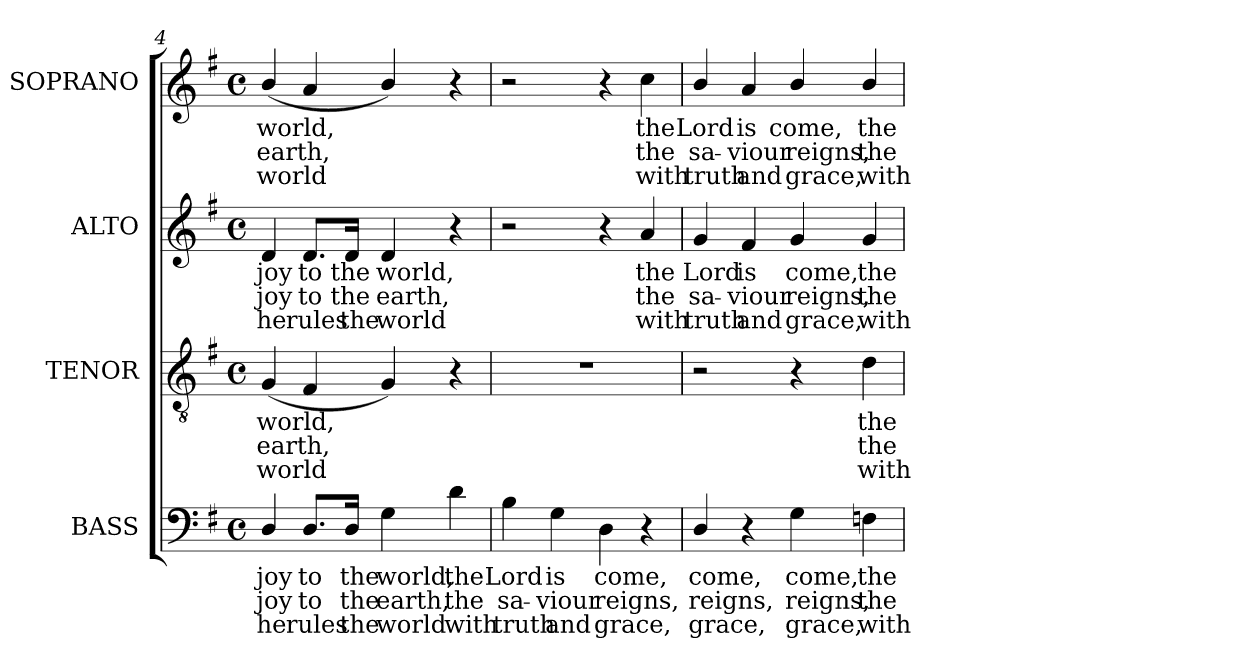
**kern	**text	**text	**text	**kern	**text	**text	**text	**kern	**text	**text	**text	**kern	**text	**text	**text
*part4	*part4	*part4	*part4	*part3	*part3	*part3	*part3	*part2	*part2	*part2	*part2	*part1	*part1	*part1	*part1
*staff4	*staff4	*staff4	*staff4	*staff3	*staff3	*staff3	*staff3	*staff2	*staff2	*staff2	*staff2	*staff1	*staff1	*staff1	*staff1
*I"BASS	*	*	*	*I"TENOR	*	*	*	*I"ALTO	*	*	*	*I"SOPRANO	*	*	*
*I'B.	*	*	*	*I'T.	*	*	*	*I'A.	*	*	*	*I'S.	*	*	*
*clefF4	*	*	*	*clefGv2	*	*	*	*clefG2	*	*	*	*clefG2	*	*	*
*	*	*	*	*ITrd7c12	*	*	*	*	*	*	*	*	*	*	*
*k[f#]	*	*	*	*k[f#]	*	*	*	*k[f#]	*	*	*	*k[f#]	*	*	*
*G:	*	*	*	*G:	*	*	*	*G:	*	*	*	*G:	*	*	*
*M4/4	*	*	*	*M4/4	*	*	*	*M4/4	*	*	*	*M4/4	*	*	*
*met(c)	*	*	*	*met(c)	*	*	*	*met(c)	*	*	*	*met(c)	*	*	*
=4	=4	=4	=4	=4	=4	=4	=4	=4	=4	=4	=4	=4	=4	=4	=4
!	!LO:LY:b:color=#000000	!LO:LY:b:color=#000000	!LO:LY:b:color=#000000	!	!	!	!	!	!	!	!	!	!	!	!
!	!	!	!	!	!LO:LY:b:color=#000000	!LO:LY:b:color=#000000	!LO:LY:b:color=#000000	!	!	!	!	!	!	!	!
!	!	!	!	!	!	!	!	!	!LO:LY:b:color=#000000	!LO:LY:b:color=#000000	!LO:LY:b:color=#000000	!	!	!	!
!	!	!	!	!	!	!	!	!	!	!	!	!	!LO:LY:b:color=#000000	!LO:LY:b:color=#000000	!LO:LY:b:color=#000000
4Di/	joy	joy	he	(4GGi/	world,	earth,	world	4di/	joy	joy	he	(4bi/	world,	earth,	world
!	!LO:LY:b:color=#000000	!LO:LY:b:color=#000000	!LO:LY:b:color=#000000	!	!	!	!	!	!	!	!	!	!	!	!
!	!	!	!	!	!	!	!	!	!LO:LY:b:color=#000000	!LO:LY:b:color=#000000	!LO:LY:b:color=#000000	!	!	!	!
8.Di/L	to	to	rules	4FF#i/	.	.	.	8.di/L	to	to	rules	4ai/	.	.	.
!	!LO:LY:b:color=#000000	!LO:LY:b:color=#000000	!LO:LY:b:color=#000000	!	!	!	!	!	!	!	!	!	!	!	!
!	!	!	!	!	!	!	!	!	!LO:LY:b:color=#000000	!LO:LY:b:color=#000000	!LO:LY:b:color=#000000	!	!	!	!
16Di/Jk	the	the	the	.	.	.	.	16di/Jk	the	the	the	.	.	.	.
!	!LO:LY:b:color=#000000	!LO:LY:b:color=#000000	!LO:LY:b:color=#000000	!	!	!	!	!	!	!	!	!	!	!	!
!	!	!	!	!	!	!	!	!	!LO:LY:b:color=#000000	!LO:LY:b:color=#000000	!LO:LY:b:color=#000000	!	!	!	!
4Gi\	world,	earth,	world	4GGi/)	.	.	.	4di/	world,	earth,	world	4bi/)	.	.	.
!	!LO:LY:b:color=#000000	!LO:LY:b:color=#000000	!LO:LY:b:color=#000000	!	!	!	!	!	!	!	!	!	!	!	!
4di\	the	the	with	4r	.	.	.	4r	.	.	.	4r	.	.	.
=5	=5	=5	=5	=5	=5	=5	=5	=5	=5	=5	=5	=5	=5	=5	=5
!	!LO:LY:b:color=#000000	!LO:LY:b:color=#000000	!LO:LY:b:color=#000000	!	!	!	!	!	!	!	!	!	!	!	!
4Bi\	Lord	sa-	truth	1r	.	.	.	2r	.	.	.	2r	.	.	.
!	!LO:LY:b:color=#000000	!LO:LY:b:color=#000000	!LO:LY:b:color=#000000	!	!	!	!	!	!	!	!	!	!	!	!
4Gi\	is	-viour	and	.	.	.	.	.	.	.	.	.	.	.	.
!	!LO:LY:b:color=#000000	!LO:LY:b:color=#000000	!LO:LY:b:color=#000000	!	!	!	!	!	!	!	!	!	!	!	!
4Di\	come,	reigns,	grace,	.	.	.	.	4r	.	.	.	4r	.	.	.
!	!	!	!	!	!	!	!	!	!LO:LY:b:color=#000000	!LO:LY:b:color=#000000	!LO:LY:b:color=#000000	!	!	!	!
!	!	!	!	!	!	!	!	!	!	!	!	!	!LO:LY:b:color=#000000	!LO:LY:b:color=#000000	!LO:LY:b:color=#000000
4r	.	.	.	.	.	.	.	4ai/	the	the	with	4cci\	the	the	with
!!LO:LB:g=z
=6	=6	=6	=6	=6	=6	=6	=6	=6	=6	=6	=6	=6	=6	=6	=6
!	!LO:LY:b:color=#000000	!LO:LY:b:color=#000000	!LO:LY:b:color=#000000	!	!	!	!	!	!	!	!	!	!	!	!
!	!	!	!	!	!	!	!	!	!LO:LY:b:color=#000000	!LO:LY:b:color=#000000	!LO:LY:b:color=#000000	!	!	!	!
!	!	!	!	!	!	!	!	!	!	!	!	!	!LO:LY:b:color=#000000	!LO:LY:b:color=#000000	!LO:LY:b:color=#000000
4Di/	come,	reigns,	grace,	2r	.	.	.	4gi/	Lord	sa-	truth	4bi/	Lord	sa-	truth
!	!	!	!	!	!	!	!	!	!LO:LY:b:color=#000000	!LO:LY:b:color=#000000	!LO:LY:b:color=#000000	!	!	!	!
!	!	!	!	!	!	!	!	!	!	!	!	!	!LO:LY:b:color=#000000	!LO:LY:b:color=#000000	!LO:LY:b:color=#000000
4r	.	.	.	.	.	.	.	4f#i/	is	-viour	and	4ai/	is	-viour	and
!	!LO:LY:b:color=#000000	!LO:LY:b:color=#000000	!LO:LY:b:color=#000000	!	!	!	!	!	!	!	!	!	!	!	!
!	!	!	!	!	!	!	!	!	!LO:LY:b:color=#000000	!LO:LY:b:color=#000000	!LO:LY:b:color=#000000	!	!	!	!
!	!	!	!	!	!	!	!	!	!	!	!	!	!LO:LY:b:color=#000000	!LO:LY:b:color=#000000	!LO:LY:b:color=#000000
4Gi\	come,	reigns,	grace,	4r	.	.	.	4gi/	come,	reigns,	grace,	4bi/	come,	reigns,	grace,
!	!LO:LY:b:color=#000000	!LO:LY:b:color=#000000	!LO:LY:b:color=#000000	!	!	!	!	!	!	!	!	!	!	!	!
!	!	!	!	!	!LO:LY:b:color=#000000	!LO:LY:b:color=#000000	!LO:LY:b:color=#000000	!	!	!	!	!	!	!	!
!	!	!	!	!	!	!	!	!	!LO:LY:b:color=#000000	!LO:LY:b:color=#000000	!LO:LY:b:color=#000000	!	!	!	!
!	!	!	!	!	!	!	!	!	!	!	!	!	!LO:LY:b:color=#000000	!LO:LY:b:color=#000000	!LO:LY:b:color=#000000
4Fni\	the	the	with	4Di\	the	the	with	4gi/	the	the	with	4bi/	the	the	with
=	=	=	=	=	=	=	=	=	=	=	=	=	=	=	=
*-	*-	*-	*-	*-	*-	*-	*-	*-	*-	*-	*-	*-	*-	*-	*-
